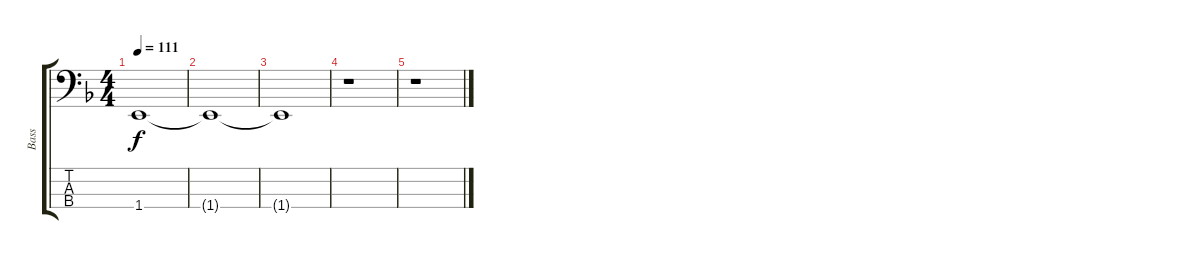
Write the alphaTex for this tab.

\track ("Bass" "Bass") {instrument electricbassfinger}
\staff {score tabs}
\tuning (Gb2 Db2 Ab1 Eb1) {hide}
\ts (4 4)
\tempo 111
\clef f4
\ks f
1.4{t}.1{dy f} |
1.4{t}.1 |
1.4{t}.1 |
r.1 |
r.1
